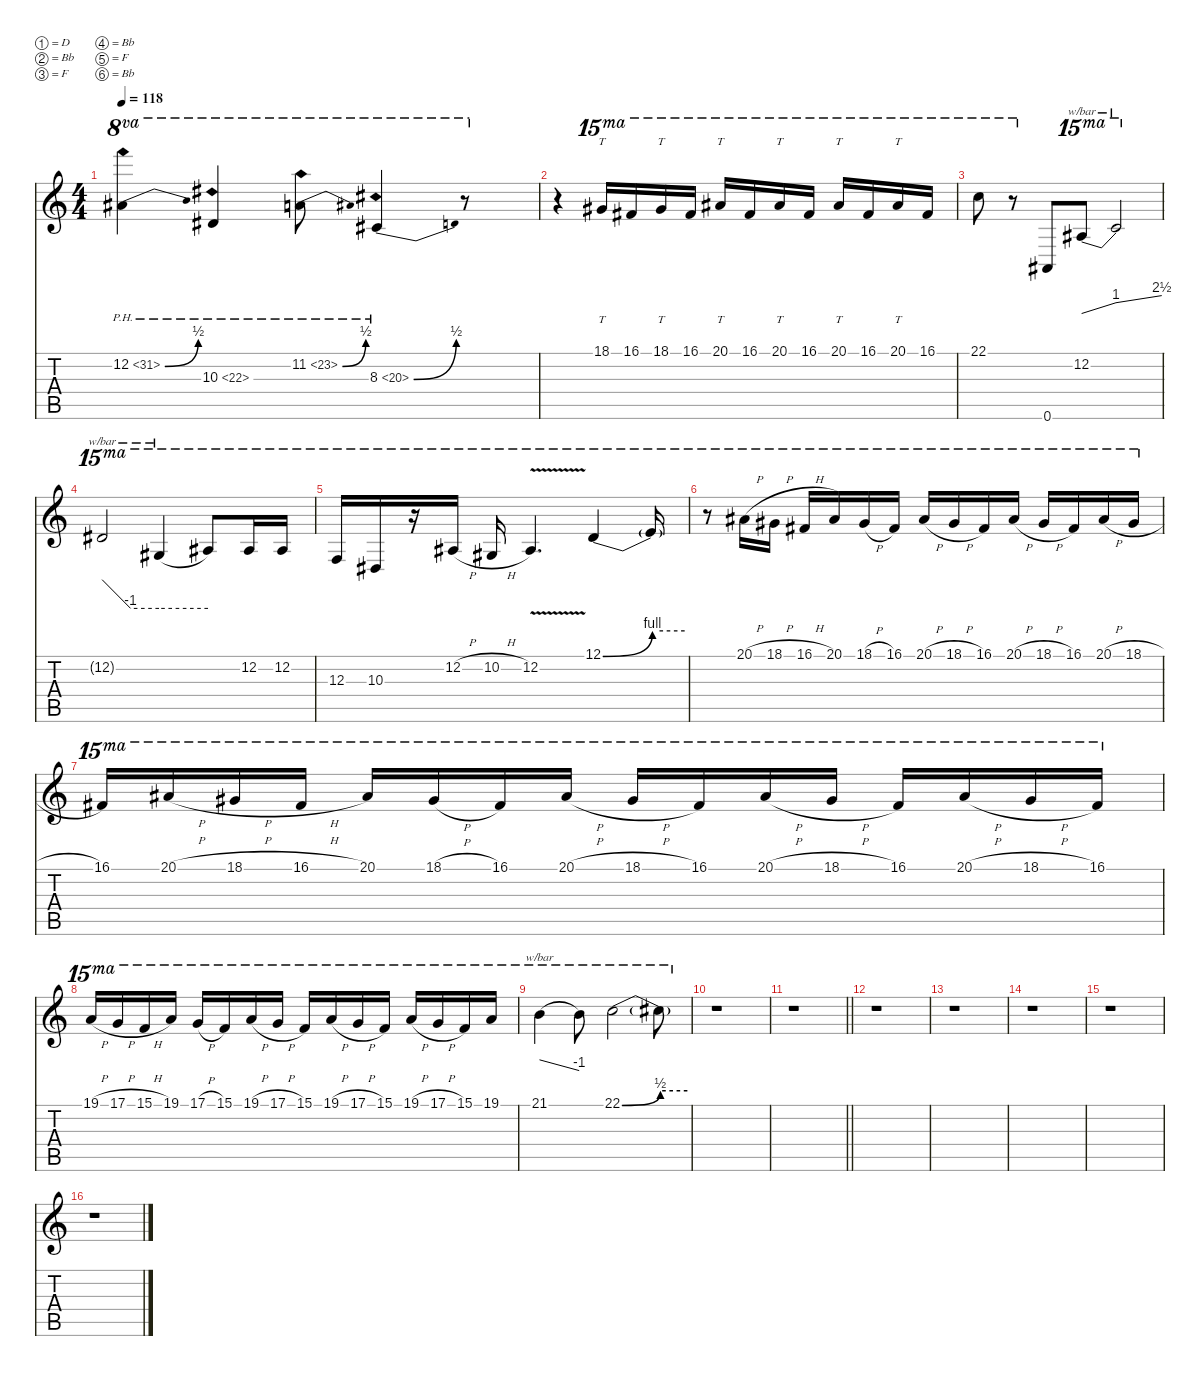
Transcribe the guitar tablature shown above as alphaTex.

\defaultSystemsLayout 4
\hideDynamics
\bracketExtendMode nobrackets
\singleTrackTrackNamePolicy hidden
\multiTrackTrackNamePolicy hidden
\firstSystemTrackNameMode fullname
\otherSystemsTrackNameOrientation horizontal
\track ("Guitar Distort." "od.guit.") {defaultSystemsLayout 8 instrument overdrivenguitar}
\staff {score tabs}
\tuning (D4 Bb3 F3 Bb2 F2 Bb1)
\ts (4 4)
\tempo 118
\clef g2
\ks c
12.2{be (bend 0 0 15 2) ph 19 acc #}.4{ot 8va dy f beam Down} 10.3{ph 12 acc #}.4{ot 8va beam Up} 11.2{be (bend 0 0 15 2) ph 12}.8{ot 8va beam Down} 8.3{be (bend 0 0 15 2) ph 12 acc #}.4{ot 8va beam Up} r.8{ot 8va beam Up} |
r.4{beam Down} 18.1{acc #}.16{tt ot 15ma beam Up} 16.1{acc #}.16{ot 15ma beam Up} 18.1{acc #}.16{tt ot 15ma beam Up} 16.1{acc #}.16{ot 15ma beam Up} 20.1{acc #}.16{tt ot 15ma beam Up} 16.1{acc #}.16{ot 15ma beam Up} 20.1{acc #}.16{tt ot 15ma beam Up} 16.1{acc #}.16{ot 15ma beam Up} 20.1{acc #}.16{tt ot 15ma beam Up} 16.1{acc #}.16{ot 15ma beam Up} 20.1{acc #}.16{tt ot 15ma beam Up} 16.1{acc #}.16{ot 15ma beam Up} |
22.1.8{ot 15ma beam Down} r.8{ot 15ma beam Down} 0.6{acc #}.8{beam Up} 12.2{acc #}.8{tbe (dive default 0 0 60 4) ot 15ma beam Up} 12.2{t}.2{tbe (dive default 0 4 60 10) ot 15ma beam Up} |
12.2{t}.2{tbe (custom default 0 10 30 -4 30 -4 60 -4) ot 15ma beam Up} 12.2{t acc #}.4{tbe (hold default 0 -4 60 -4) ot 15ma beam Up} 12.2{t acc #}.8{ot 15ma beam Up} 12.2{acc #}.16{ot 15ma beam Up} 12.2{acc #}.16{ot 15ma beam Up} |
12.3.16{ot 15ma beam Up} 10.3{acc #}.16{ot 15ma beam Up} r.16{ot 15ma beam Up} 12.2{h acc #}.16{ot 15ma beam Up} 10.2{h acc #}.16{ot 15ma beam Up} 12.2{v acc #}.4{d ot 15ma beam Up} 12.1{be (bend 0 0 60 4)}.4{ot 15ma beam Up} 12.1{be (hold 0 4 60 4) t}.16{ot 15ma beam Up} |
r.8{ot 15ma beam Down} 20.1{h acc #}.16{ot 15ma beam Up} 18.1{h acc #}.16{ot 15ma beam Up} 16.1{h acc #}.16{ot 15ma beam Up} 20.1{acc #}.16{ot 15ma beam Up} 18.1{h acc #}.16{ot 15ma beam Up} 16.1{acc #}.16{ot 15ma beam Up} 20.1{h acc #}.16{ot 15ma beam Up} 18.1{h acc #}.16{ot 15ma beam Up} 16.1{acc #}.16{ot 15ma beam Up} 20.1{h acc #}.16{ot 15ma beam Up} 18.1{h acc #}.16{ot 15ma beam Up} 16.1{acc #}.16{ot 15ma beam Up} 20.1{h acc #}.16{ot 15ma beam Up} 18.1{h acc #}.16{ot 15ma beam Up} |
16.1{acc #}.16{ot 15ma beam Up} 20.1{h acc #}.16{ot 15ma beam Up} 18.1{h acc #}.16{ot 15ma beam Up} 16.1{h acc #}.16{ot 15ma beam Up} 20.1{acc #}.16{ot 15ma beam Up} 18.1{h acc #}.16{ot 15ma beam Up} 16.1{acc #}.16{ot 15ma beam Up} 20.1{h acc #}.16{ot 15ma beam Up} 18.1{h acc #}.16{ot 15ma beam Up} 16.1{acc #}.16{ot 15ma beam Up} 20.1{h acc #}.16{ot 15ma beam Up} 18.1{h acc #}.16{ot 15ma beam Up} 16.1{acc #}.16{ot 15ma beam Up} 20.1{h acc #}.16{ot 15ma beam Up} 18.1{h acc #}.16{ot 15ma beam Up} 16.1{acc #}.16{ot 15ma beam Up} |
19.1{h}.16{ot 15ma beam Up} 17.1{h}.16{ot 15ma beam Up} 15.1{h}.16{ot 15ma beam Up} 19.1.16{ot 15ma beam Up} 17.1{h}.16{ot 15ma beam Up} 15.1.16{ot 15ma beam Up} 19.1{h}.16{ot 15ma beam Up} 17.1{h}.16{ot 15ma beam Up} 15.1.16{ot 15ma beam Up} 19.1{h}.16{ot 15ma beam Up} 17.1{h}.16{ot 15ma beam Up} 15.1.16{ot 15ma beam Up} 19.1{h}.16{ot 15ma beam Up} 17.1{h}.16{ot 15ma beam Up} 15.1.16{ot 15ma beam Up} 19.1.16{ot 15ma beam Up} |
21.1.4{tbe (dive default 0 0 60 -4) ot 15ma beam Down} 21.1{t}.8{ot 15ma beam Down} 22.1{be (bend 0 0 60 2)}.2{ot 15ma beam Down} 22.1{be (hold 0 2 60 2) t}.8{ot 15ma beam Down} |
r.1{beam Down} |
\barLineRight lightlight
r.1{beam Down} |
r.1{beam Down} |
r.1{beam Down} |
r.1{beam Down} |
r.1{beam Down} |
r.1{beam Down}
